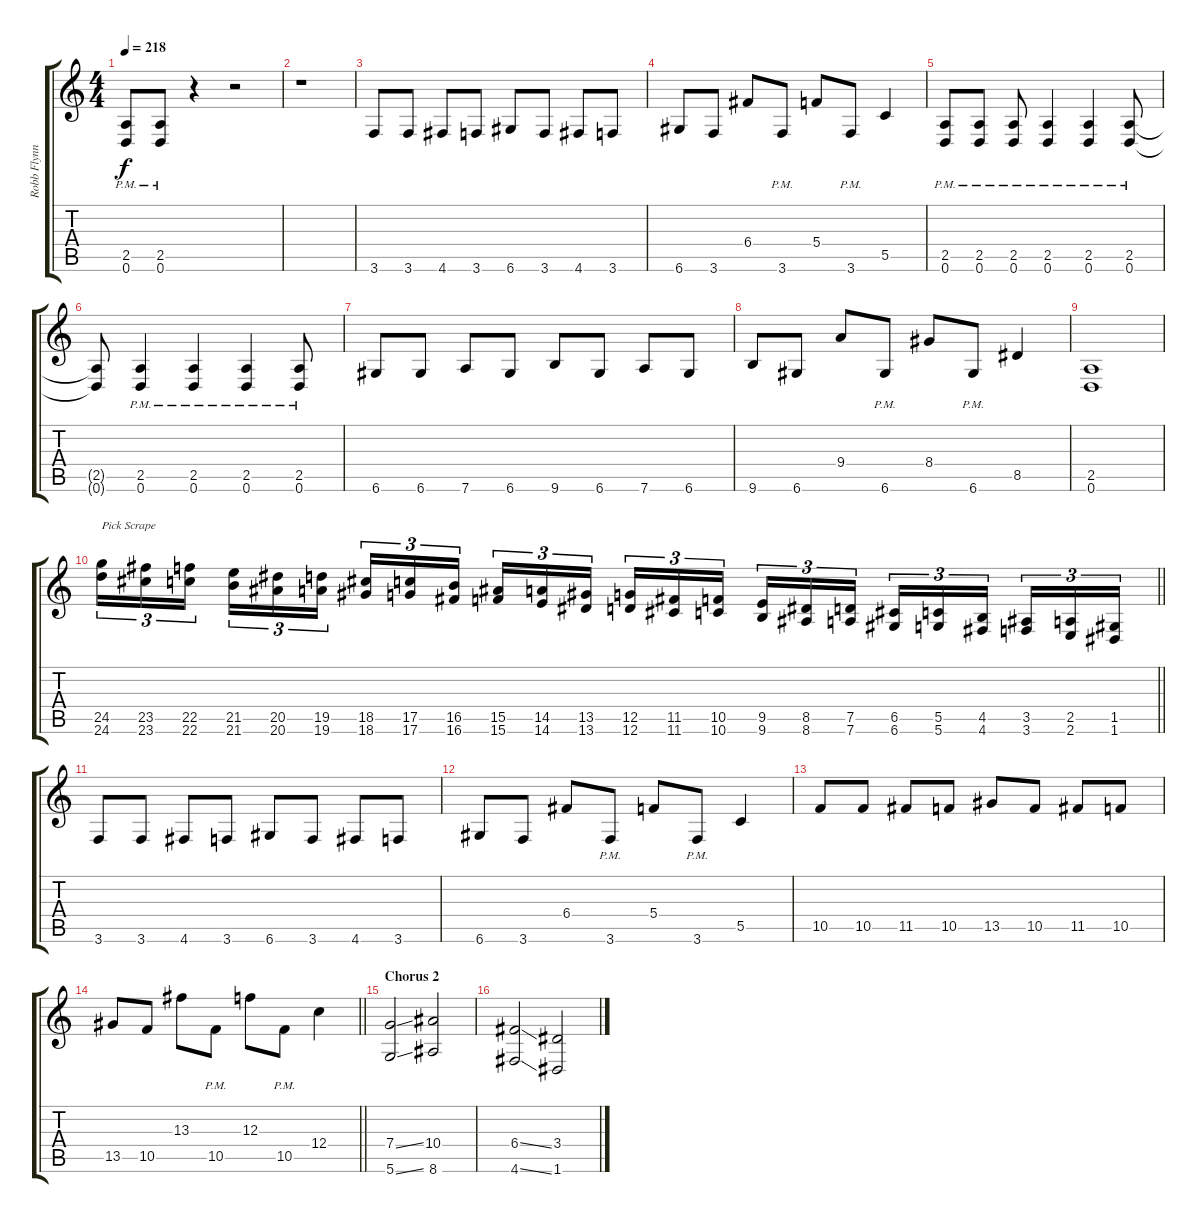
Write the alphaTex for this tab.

\track ("Robb Flynn" "Robb Flynn") {instrument distortionguitar}
\staff {score tabs}
\tuning (D4 A3 F3 C3 G2 D2) {hide}
\ts (4 4)
\tempo 218
\clef g2
\ks c
(2.5{pm} 0.6{pm}).8{dy f} (2.5{pm} 0.6{pm}).8 r.4 r.2 |
r.1 |
3.6.8 3.6.8 4.6.8 3.6.8 6.6.8 3.6.8 4.6.8 3.6.8 |
6.6.8 3.6.8 6.4.8 3.6{pm}.8 5.4.8 3.6{pm}.8 5.5.4 |
(2.5{pm} 0.6{pm}).8 (2.5{pm} 0.6{pm}).8 (2.5{pm} 0.6{pm}).8 (2.5{pm} 0.6{pm}).4 (2.5{pm} 0.6{pm}).4 (2.5{pm} 0.6{pm}).8 |
(2.5{t} 0.6{t}).8 (2.5{pm} 0.6{pm}).4 (2.5{pm} 0.6{pm}).4 (2.5{pm} 0.6{pm}).4 (2.5{pm} 0.6{pm}).8 |
6.6.8 6.6.8 7.6.8 6.6.8 9.6.8 6.6.8 7.6.8 6.6.8 |
9.6.8 6.6.8 9.4.8 6.6{pm}.8 8.4.8 6.6{pm}.8 8.5.4 |
(2.5 0.6).1 |
\barLineRight lightlight
(24.5 24.6).16{tu (3 2) txt "Pick Scrape" instrument guitarfretnoise} (23.5 23.6).16{tu (3 2)} (22.5 22.6).16{tu (3 2) beam splitsecondary} (21.5 21.6).16{tu (3 2)} (20.5 20.6).16{tu (3 2)} (19.5 19.6).16{tu (3 2)} (18.5 18.6).16{tu (3 2)} (17.5 17.6).16{tu (3 2)} (16.5 16.6).16{tu (3 2) beam splitsecondary} (15.5 15.6).16{tu (3 2)} (14.5 14.6).16{tu (3 2)} (13.5 13.6).16{tu (3 2)} (12.5 12.6).16{tu (3 2)} (11.5 11.6).16{tu (3 2)} (10.5 10.6).16{tu (3 2) beam splitsecondary} (9.5 9.6).16{tu (3 2)} (8.5 8.6).16{tu (3 2)} (7.5 7.6).16{tu (3 2)} (6.5 6.6).16{tu (3 2)} (5.5 5.6).16{tu (3 2)} (4.5 4.6).16{tu (3 2) beam splitsecondary} (3.5 3.6).16{tu (3 2)} (2.5 2.6).16{tu (3 2)} (1.5 1.6).16{tu (3 2)} |
3.6.8{instrument distortionguitar} 3.6.8 4.6.8 3.6.8 6.6.8 3.6.8 4.6.8 3.6.8 |
6.6.8 3.6.8 6.4.8 3.6{pm}.8 5.4.8 3.6{pm}.8 5.5.4 |
10.5.8 10.5.8 11.5.8 10.5.8 13.5.8 10.5.8 11.5.8 10.5.8 |
\barLineRight lightlight
13.5.8 10.5.8 13.3.8 10.5{pm}.8 12.3.8 10.5{pm}.8 12.4.4 |
\section ("" "Chorus 2")
(7.4{ss} 5.6{ss}).2 (10.4 8.6).2 |
(6.4{ss} 4.6{ss}).2 (3.4 1.6).2
